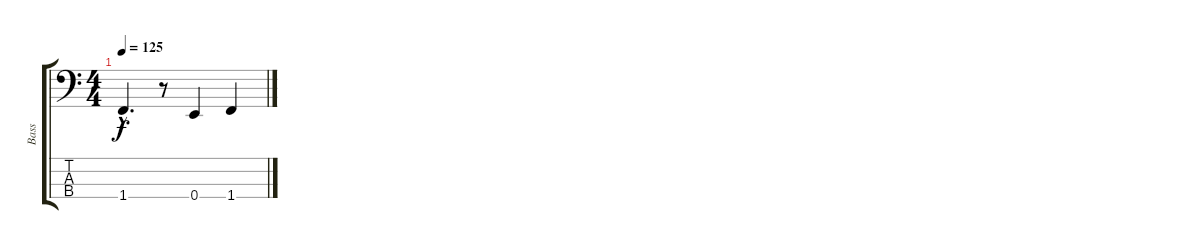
\track ("Bass" "Bass") {instrument electricbasspick}
\staff {score tabs}
\tuning (G2 D2 A1 E1) {hide}
\ts (4 4)
\tempo 125
\clef f4
\ks c
1.4{hac}.4{d dy f} r.8 0.4.4 1.4.4
